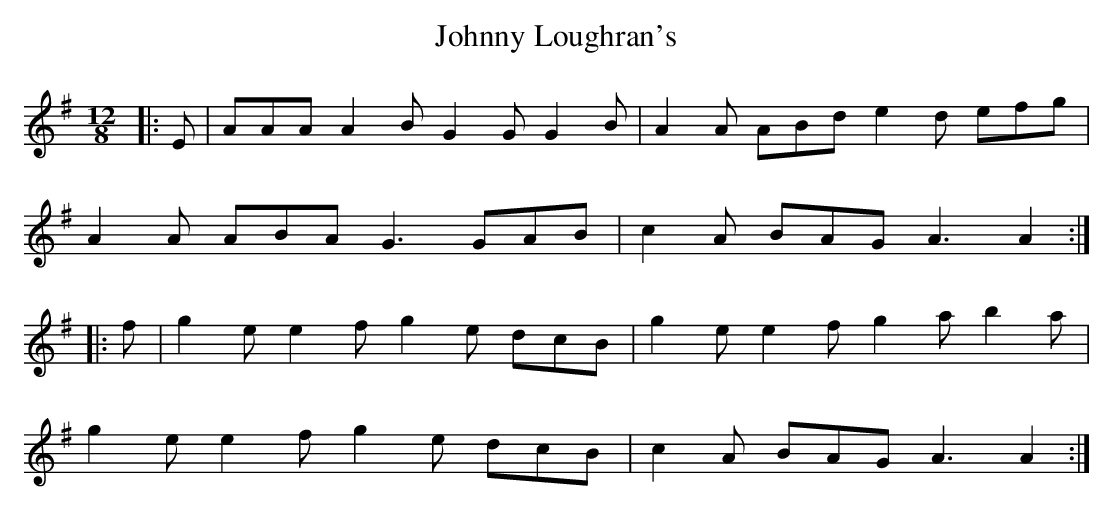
X:1
T: Johnny Loughran's
M: 12/8
L: 1/8
K: Ador
|:E|AAA A2B G2G G2B|A2A ABd e2d efg|
A2A ABA G3 GAB|c2A BAG A3 A2:|
|:f|g2e e2f g2e dcB|g2e e2f g2a b2a|
g2e e2f g2e dcB|c2A BAG A3 A2:|
